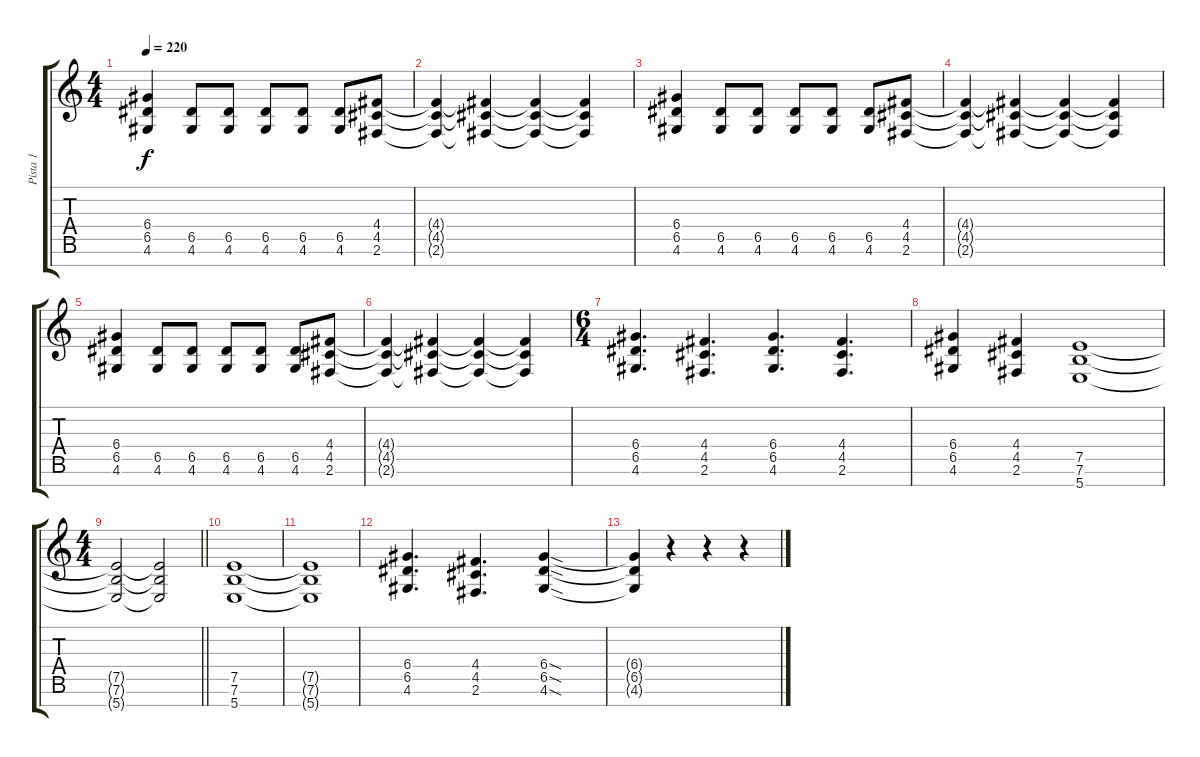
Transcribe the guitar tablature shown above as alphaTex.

\track ("Pista 1" "Pista 1") {instrument overdrivenguitar}
\staff {score tabs}
\tuning (E4 B3 G3 D3 A2 E2 B1) {hide}
\ts (4 4)
\tempo 220
\clef g2
\ks c
(6.4 6.5 4.6).4{dy f} (6.5 4.6).8 (6.5 4.6).8 (6.5 4.6).8 (6.5 4.6).8 (6.5 4.6).8 (4.4 4.5 2.6).8 |
(4.4{t} 4.5{t} 2.6{t}).4 (4.4{t} 4.5{t} 2.6{t}).4 (4.4{t} 4.5{t} 2.6{t}).4 (4.4{t} 4.5{t} 2.6{t}).4 |
(6.4 6.5 4.6).4 (6.5 4.6).8 (6.5 4.6).8 (6.5 4.6).8 (6.5 4.6).8 (6.5 4.6).8 (4.4 4.5 2.6).8 |
(4.4{t} 4.5{t} 2.6{t}).4 (4.4{t} 4.5{t} 2.6{t}).4 (4.4{t} 4.5{t} 2.6{t}).4 (4.4{t} 4.5{t} 2.6{t}).4 |
(6.4 6.5 4.6).4 (6.5 4.6).8 (6.5 4.6).8 (6.5 4.6).8 (6.5 4.6).8 (6.5 4.6).8 (4.4 4.5 2.6).8 |
(4.4{t} 4.5{t} 2.6{t}).4 (4.4{t} 4.5{t} 2.6{t}).4 (4.4{t} 4.5{t} 2.6{t}).4 (4.4{t} 4.5{t} 2.6{t}).4 |
\ts (6 4)
(6.4 6.5 4.6).4{d} (4.4 4.5 2.6).4{d} (6.4 6.5 4.6).4{d} (4.4 4.5 2.6).4{d} |
(6.4 6.5 4.6).4 (4.4 4.5 2.6).4 (7.5 7.6 5.7).1 |
\ts (4 4)
\barLineRight lightlight
(7.5{t} 7.6{t} 5.7{t}).2 (7.5{t} 7.6{t} 5.7{t}).2 |
(7.5 7.6 5.7).1 |
(7.5{t} 7.6{t} 5.7{t}).1 |
(6.4 6.5 4.6).4{d} (4.4 4.5 2.6).4{d} (6.4{sod} 6.5{sod} 4.6{sod}).4 |
(6.4{t} 6.5{t} 4.6{t}).4 r.4 r.4 r.4
